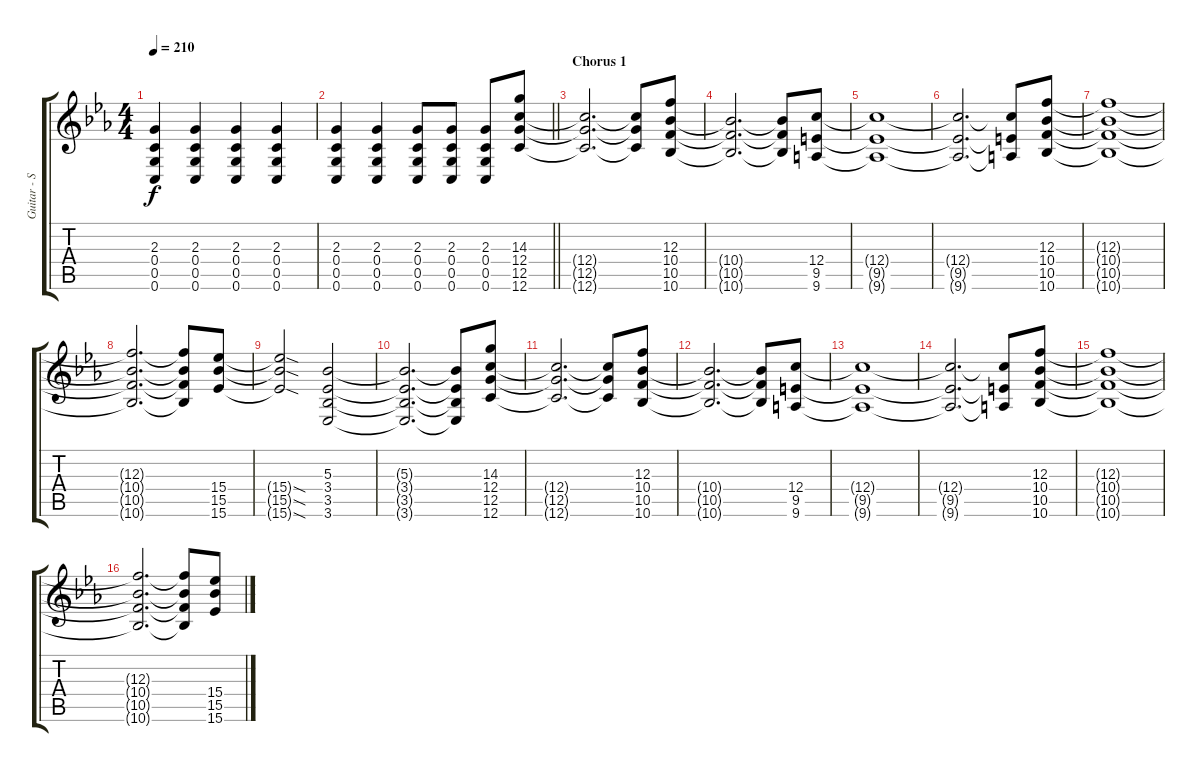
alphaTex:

\track ("Guitar - Simon Neil" "Guitar - S") {instrument overdrivenguitar}
\staff {score tabs}
\tuning (D4 A3 F3 C3 G2 C2) {hide}
\ts (4 4)
\tempo 210
\clef g2
\ks cminor
(2.3{t} 0.4{t} 0.5{t} 0.6{t}).4{dy f} (2.3 0.4 0.5 0.6).4 (2.3 0.4 0.5 0.6).4 (2.3 0.4 0.5 0.6).4 |
\barLineRight lightlight
(2.3 0.4 0.5 0.6).4 (2.3 0.4 0.5 0.6).4 (2.3 0.4 0.5 0.6).8 (2.3 0.4 0.5 0.6).8 (2.3 0.4 0.5 0.6).8 (14.3 12.4 12.5 12.6).8 |
\section ("" "Chorus 1")
(12.4{t} 12.5{t} 12.6{t}).2{d} (12.4{t} 12.5{t} 12.6{t}).8 (12.3 10.4 10.5 10.6).8 |
(10.4{t} 10.5{t} 10.6{t}).2{d} (10.4{t} 10.5{t} 10.6{t}).8 (12.4 9.5 9.6).8 |
(12.4{t} 9.5{t} 9.6{t}).1 |
(12.4{t} 9.5{t} 9.6{t}).2{d} (12.4{t} 9.5{t} 9.6{t}).8 (12.3 10.4 10.5 10.6).8 |
(12.3{t} 10.4{t} 10.5{t} 10.6{t}).1 |
(12.3{t} 10.4{t} 10.5{t} 10.6{t}).2{d} (12.3{t} 10.4{t} 10.5{t} 10.6{t}).8 (15.4 15.5 15.6).8 |
(15.4{sod t} 15.5{sod t} 15.6{sod t}).2 (5.3 3.4 3.5 3.6).2 |
(5.3{t} 3.4{t} 3.5{t} 3.6{t}).2{d} (5.3{t} 3.4{t} 3.5{t} 3.6{t}).8 (14.3 12.4 12.5 12.6).8 |
(12.4{t} 12.5{t} 12.6{t}).2{d} (12.4{t} 12.5{t} 12.6{t}).8 (12.3 10.4 10.5 10.6).8 |
(10.4{t} 10.5{t} 10.6{t}).2{d} (10.4{t} 10.5{t} 10.6{t}).8 (12.4 9.5 9.6).8 |
(12.4{t} 9.5{t} 9.6{t}).1 |
(12.4{t} 9.5{t} 9.6{t}).2{d} (12.4{t} 9.5{t} 9.6{t}).8 (12.3 10.4 10.5 10.6).8 |
(12.3{t} 10.4{t} 10.5{t} 10.6{t}).1 |
(12.3{t} 10.4{t} 10.5{t} 10.6{t}).2{d} (12.3{t} 10.4{t} 10.5{t} 10.6{t}).8 (15.4 15.5 15.6).8
